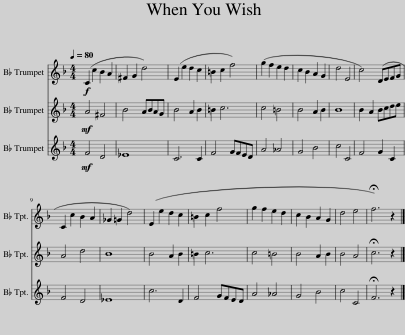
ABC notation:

X:1
%%score 1 2 3
L:1/8
Q:1/4=80
M:4/4
I:linebreak $
K:none
V:1 treble transpose=-2
V:2 treble transpose=-2
V:3 treble transpose=-2
V:1
[K:F]!f! (C2 c2 B2 A2 | ^F2 G2 d4) | (E2 e2 d2 c2 | =B2 c2 f4) | (g2 f2 e2 d2 | %5
 c2 B2 A2 G2 | d4 E4 | c4) (DEFG |$ C2 c2 B2 A2 | _G2 =G2 d4) | %10
 (E2 e2 d2 c2 | =B2 c2 f4 | g2 f2 e2 d2 | c2 B2 A2 G2 | d4 e4 | %15
 !fermata!f6) z2 |] %16
V:2
[K:F]!mf! A4 ^F4 | B4 ABAG | B4 A2 B2 | =B2 c6 | c4 =B4 | %5
 B4 A2 B2 | B8 | B2 A2 Bcde |$ A4 d4 | B8 | %10
 B4 A2 B2 | =B2 c6 | c4 =B4 | B4 A2 B2 | B4 A4 | %15
 !fermata!c6 z2 |] %16
V:3
[K:F]!mf! F4 D4 | _E8 | C6 C2 | F4 GFED | A4 _A4 | %5
 G4 B4 | c4 C4 | F4 G2 C2 |$ F4 D4 | _E8 | %10
 c6 D2 | F4 GFED | A4 _A4 | G4 B4 | c4 C4 | %15
 !fermata!F6 z2 |] %16
